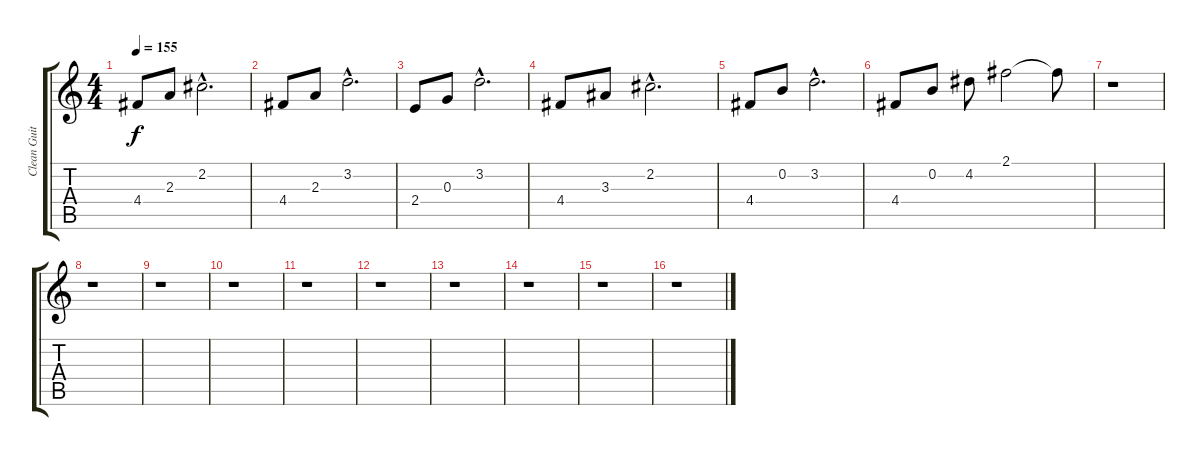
\track ("Clean Guitar" "Clean Guit") {instrument electricguitarclean}
\staff {score tabs}
\tuning (E4 B3 G3 D3 A2 E2) {hide}
\ts (4 4)
\tempo 155
\clef g2
\ks c
4.4.8{dy f} 2.3.8 2.2{hac}.2{d} |
4.4.8 2.3.8 3.2{hac}.2{d} |
2.4.8 0.3.8 3.2{hac}.2{d} |
4.4.8 3.3.8 2.2{hac}.2{d} |
4.4.8 0.2.8 3.2{hac}.2{d} |
4.4.8 0.2.8 4.2.8 2.1.2 2.1{t}.8 |
r.1 |
r.1 |
r.1 |
r.1 |
r.1 |
r.1 |
r.1 |
r.1 |
r.1 |
r.1
